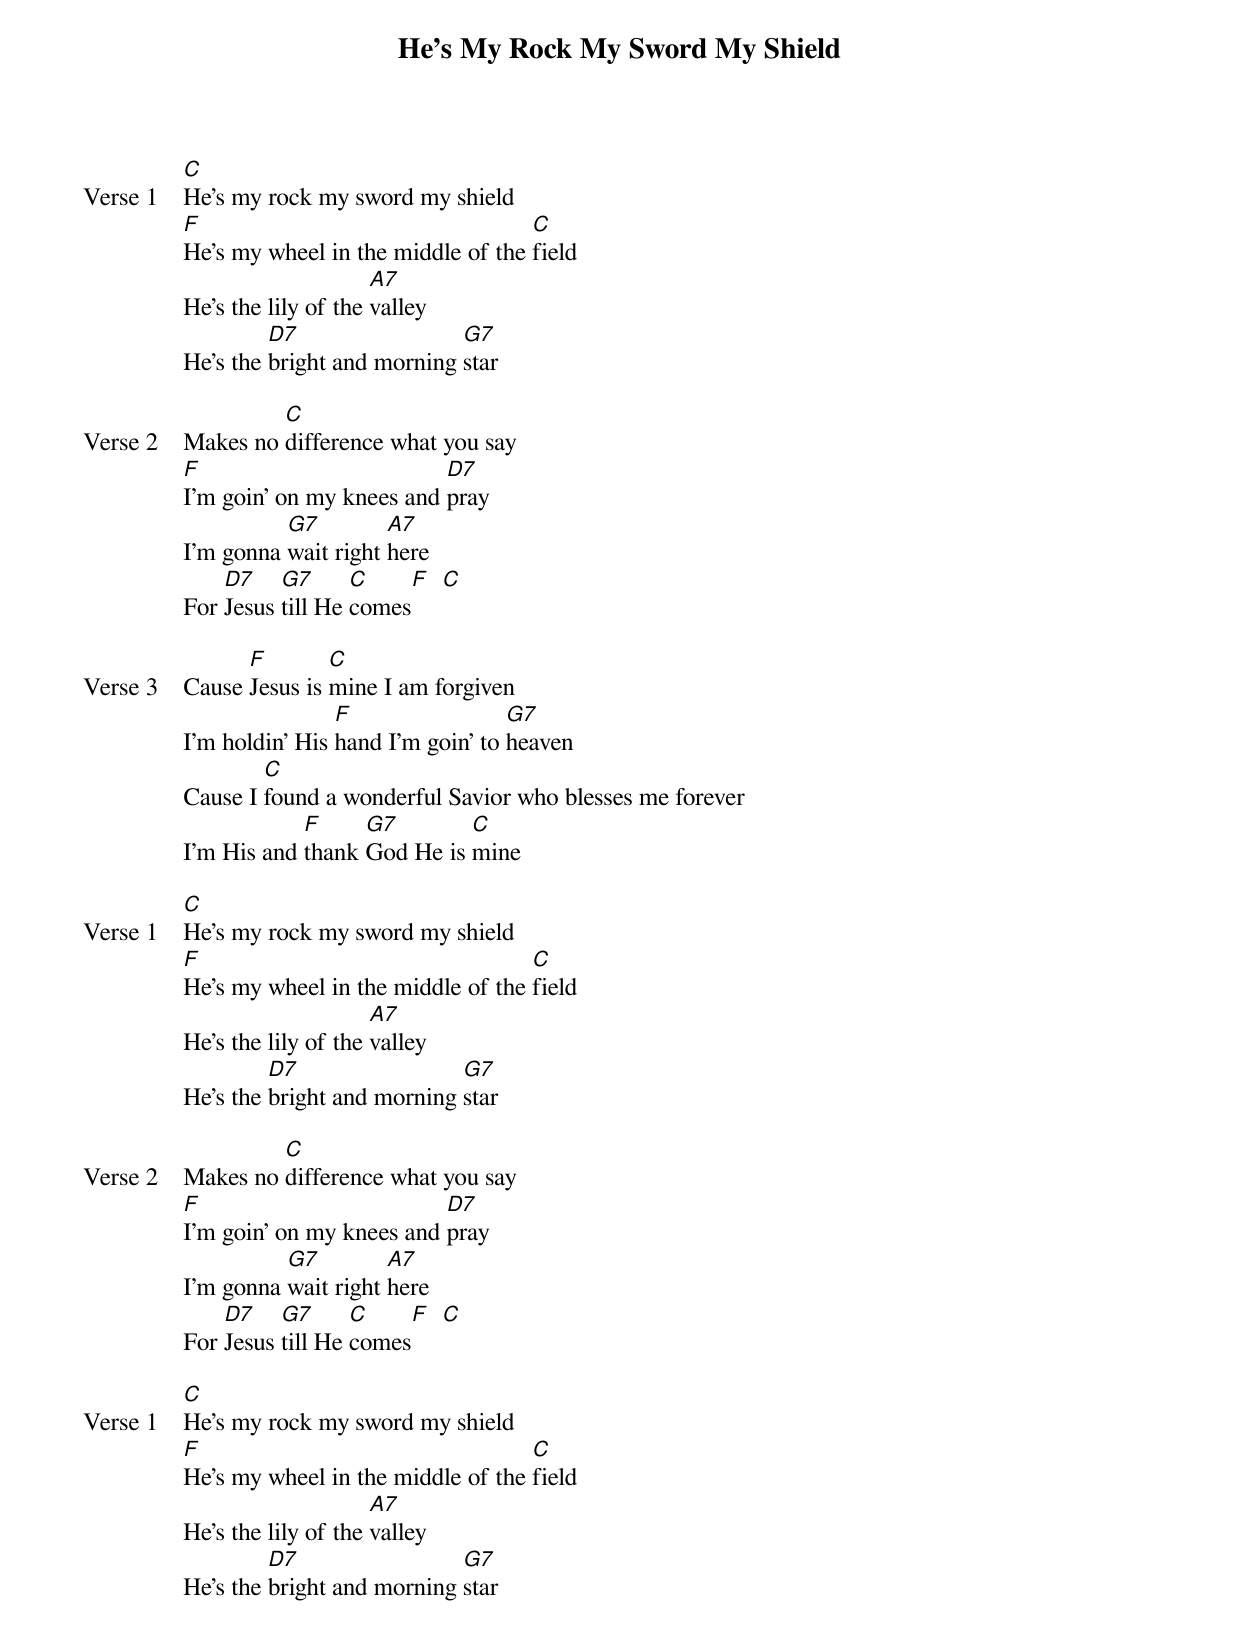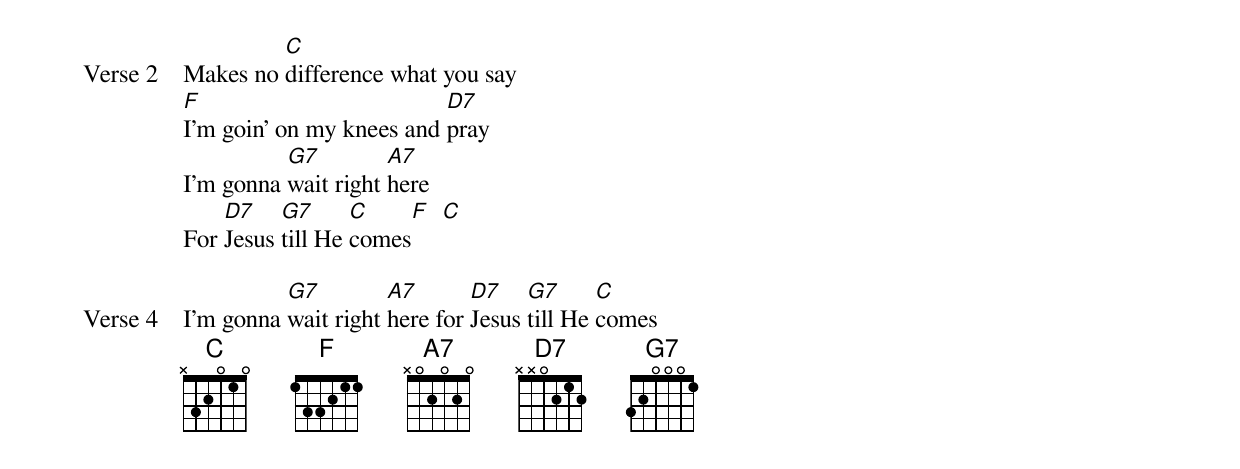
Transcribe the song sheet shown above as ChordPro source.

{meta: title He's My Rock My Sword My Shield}
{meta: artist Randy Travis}
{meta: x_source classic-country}
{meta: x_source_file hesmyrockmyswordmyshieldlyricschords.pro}
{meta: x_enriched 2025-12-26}

{start_of_verse: Verse 1}
[C]He's my rock my sword my shield
[F]He's my wheel in the middle of the [C]field
He's the lily of the [A7]valley
He's the [D7]bright and morning [G7]star
{end_of_verse}

{start_of_verse: Verse 2}
Makes no [C]difference what you say
[F]I'm goin' on my knees and [D7]pray
I'm gonna [G7]wait right [A7]here
For [D7]Jesus [G7]till He [C]comes[F]  [C]
{end_of_verse}

{start_of_verse: Verse 3}
Cause [F]Jesus is [C]mine I am forgiven
I'm holdin' His [F]hand I'm goin' to [G7]heaven
Cause I [C]found a wonderful Savior who blesses me forever
I'm His and [F]thank [G7]God He is [C]mine
{end_of_verse}

{start_of_verse: Verse 1}
[C]He's my rock my sword my shield
[F]He's my wheel in the middle of the [C]field
He's the lily of the [A7]valley
He's the [D7]bright and morning [G7]star
{end_of_verse}

{start_of_verse: Verse 2}
Makes no [C]difference what you say
[F]I'm goin' on my knees and [D7]pray
I'm gonna [G7]wait right [A7]here
For [D7]Jesus [G7]till He [C]comes[F]  [C]
{end_of_verse}

{start_of_verse: Verse 1}
[C]He's my rock my sword my shield
[F]He's my wheel in the middle of the [C]field
He's the lily of the [A7]valley
He's the [D7]bright and morning [G7]star
{end_of_verse}

{start_of_verse: Verse 2}
Makes no [C]difference what you say
[F]I'm goin' on my knees and [D7]pray
I'm gonna [G7]wait right [A7]here
For [D7]Jesus [G7]till He [C]comes[F]  [C]
{end_of_verse}

{start_of_verse: Verse 4}
I'm gonna [G7]wait right [A7]here for [D7]Jesus [G7]till He [C]comes
{end_of_verse}
